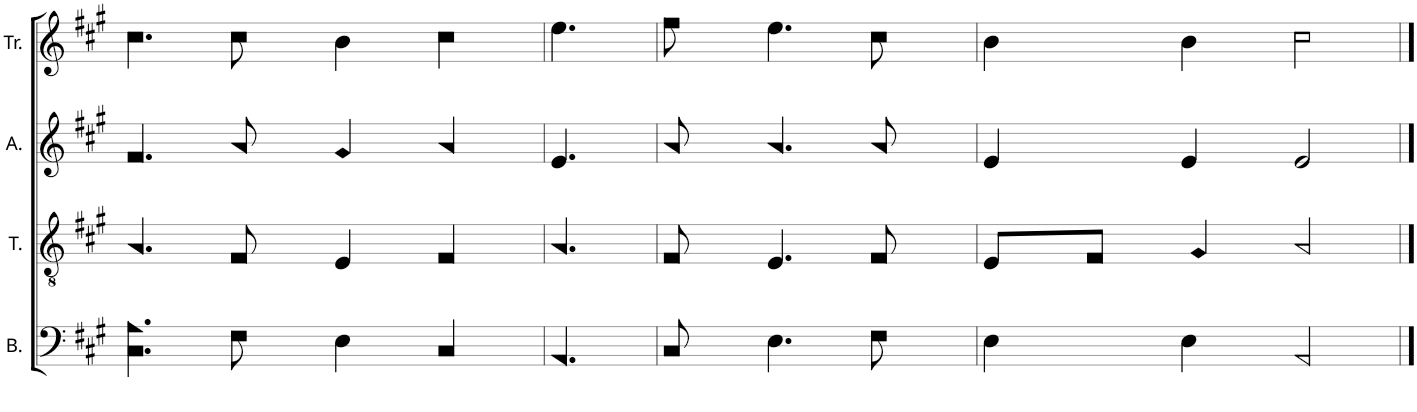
**kern	**kern	**kern	**kern
*part4	*part3	*part2	*part1
*staff4	*staff3	*staff2	*staff1
*I"B.	*I"T.	*I"A.	*I"Tr.
*I'B.	*I'T.	*I'A.	*I'Tr.
!!LO:PB:g=z
*clefF4	*clefGv2	*clefG2	*clefG2
*k[f#c#g#]	*k[f#c#g#]	*k[f#c#g#]	*k[f#c#g#]
*M4/4	*M4/4	*M4/4	*M4/4
*met(c)	*met(c)	*met(c)	*met(c)
=11	=11	=11	=11
4.C#!\ 4.A!\	4.A!/	4.f#!/	4.cc#!\
8F#!\	8F#!/	8a!/	8cc#!\
4E!\	4E!/	4g#!/	4b!\
4C#!/	4F#!/	4a!/	4cc#!\
=12	=12	=12	=12
4.AA!/	4.A!/	4.e!/	4.ee!\
8C#!/	8F#!/	8a!/	8ff#!\
4.E!\	4.E!/	4.a!/	4.ee!\
8F#!\	8F#!/	8a!/	8cc#!\
=13	=13	=13	=13
4E!\	8E!/L	4e!/	4b!\
.	8F#!/J	.	.
4E!\	4G#!/	4e!/	4b!\
2AA!/	2A!/	2e!/	2cc#!\
==	==	==	==
*-	*-	*-	*-
